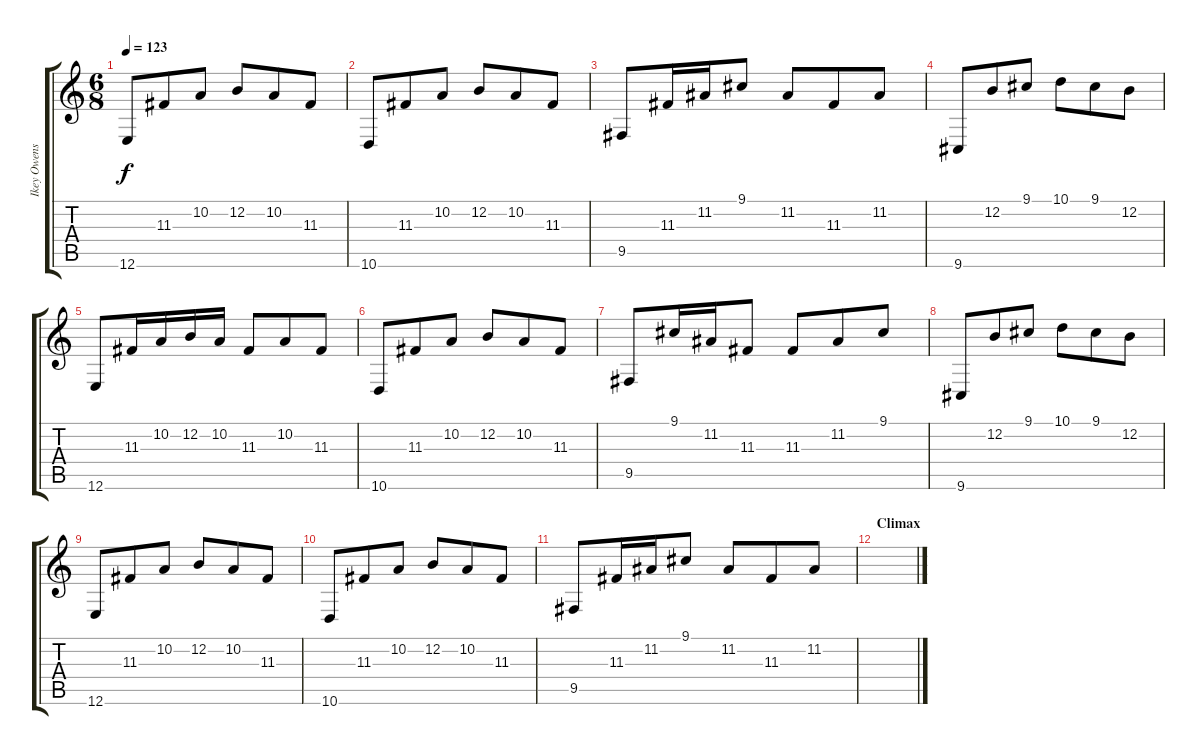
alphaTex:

\track ("Ikey Owens - Keys" "Ikey Owens") {instrument electricpiano1}
\staff {score tabs}
\tuning (E4 B3 G3 D3 A2 E2) {hide}
\ts (6 8)
\tempo 123
\clef g2
\ks c
12.6.8{dy f} 11.3.8 10.2.8 12.2.8 10.2.8 11.3.8 |
10.6.8 11.3.8 10.2.8 12.2.8 10.2.8 11.3.8 |
9.5.8 11.3.16 11.2.16 9.1.8 11.2.8 11.3.8 11.2.8 |
9.6.8 12.2.8 9.1.8 10.1.8 9.1.8 12.2.8 |
12.6.8 11.3.16 10.2.16 12.2.16 10.2.16 11.3.8 10.2.8 11.3.8 |
10.6.8 11.3.8 10.2.8 12.2.8 10.2.8 11.3.8 |
9.5.8 9.1.16 11.2.16 11.3.8 11.3.8 11.2.8 9.1.8 |
9.6.8 12.2.8 9.1.8 10.1.8 9.1.8 12.2.8 |
12.6.8 11.3.8 10.2.8 12.2.8 10.2.8 11.3.8 |
10.6.8 11.3.8 10.2.8 12.2.8 10.2.8 11.3.8 |
9.5.8 11.3.16 11.2.16 9.1.8 11.2.8 11.3.8 11.2.8 |
\section ("" "Climax")
